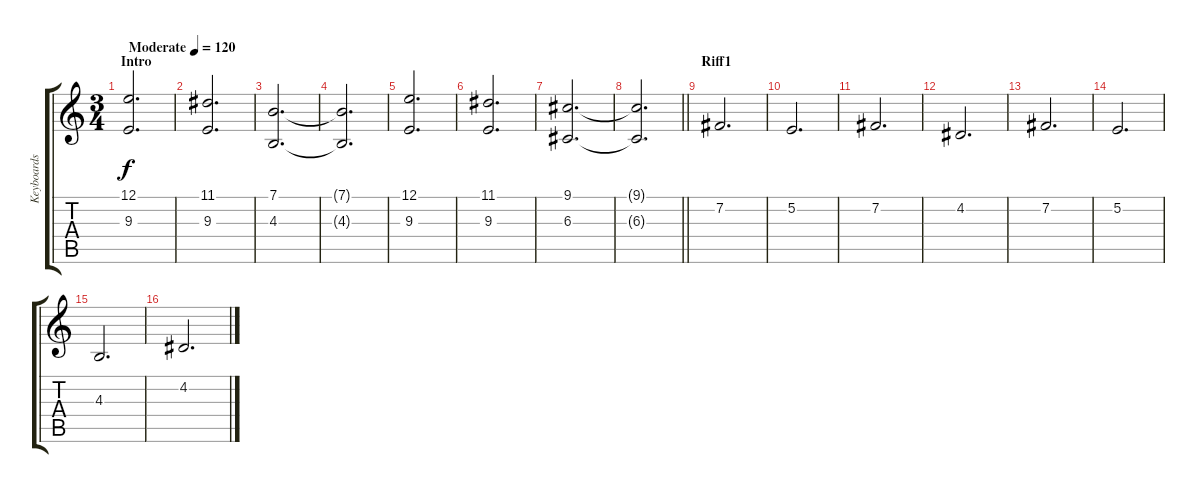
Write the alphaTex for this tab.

\track ("Keyboards" "Keyboards") {instrument stringensemble2}
\staff {score tabs}
\tuning (E4 B3 G3 D3 A2 E2) {hide}
\ts (3 4)
\section ("" "Intro")
\tempo (120 "Moderate")
\tempo 89
\tempo (120 "Moderate")
\clef g2
\ks c
(12.1 9.3).2{d dy f volume 9 instrument stringensemble2} |
(11.1 9.3).2{d} |
(7.1 4.3).2{d} |
(7.1{t} 4.3{t}).2{d} |
(12.1 9.3).2{d} |
(11.1 9.3).2{d} |
(9.1 6.3).2{d} |
\barLineRight lightlight
(9.1{t} 6.3{t}).2{d} |
\section ("" "Riff1")
7.2.2{d volume 9} |
5.2.2{d} |
7.2.2{d} |
4.2.2{d} |
7.2.2{d} |
5.2.2{d} |
4.3.2{d} |
4.2.2{d}
